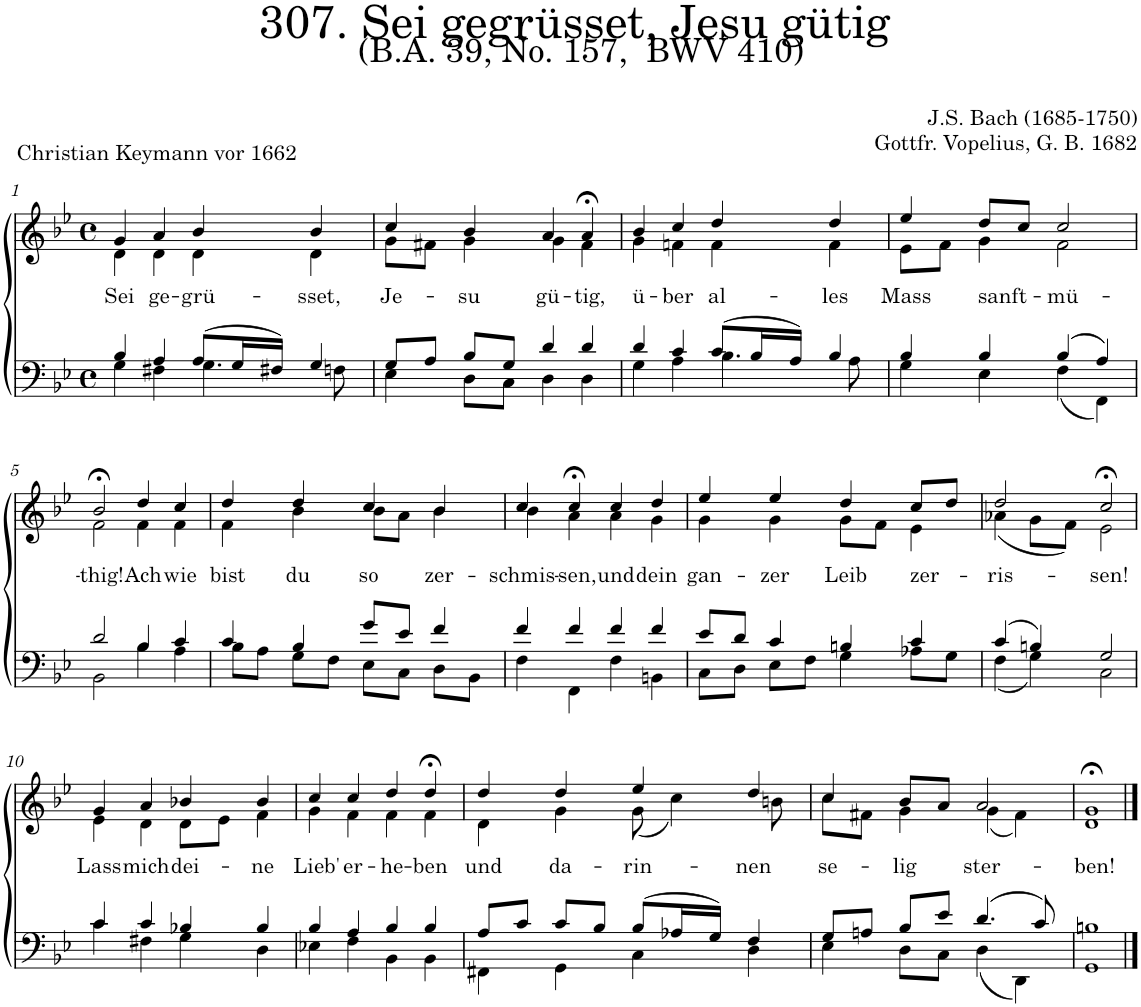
**kern	**kern	**text
*part2	*part1	*part1
*staff2	*staff1	*staff1
*I"Tenor/Bass	*I"Soprano/Alto	*
*clefF4	*clefG2	*
*k[b-e-]	*k[b-e-]	*
*M4/4	*M4/4	*
*met(c)	*met(c)	*
=1	=1	=1
*^	*	*
!	!	!	!LO:LY:b
*	*	*^	*
4B-/	4G\	4g/	4d\	Sei
!	!	!	!	!LO:LY:b
4A/	4F#X\	4a/	4d\	ge-
!	!	!	!	!LO:LY:b
(8A/L	4.G\	4b-/	4d\	-grü-
16G/L	.	.	.	.
16F#X/JJ)	.	.	.	.
!	!	!	!	!LO:LY:b
4G/	.	4b-/	4d\	-sset,
.	8Fn\	.	.	.
=2	=2	=2	=2	=2
!	!	!	!	!LO:LY:b
8G/L	4E-\	4cc/	8g\L	Je-
8A/J	.	.	8f#X\J	.
!	!	!	!	!LO:LY:b
8B-/L	8D\L	4b-/	4g\	-su
8G/J	8C\J	.	.	.
!	!	!	!	!LO:LY:b
4d/	4D\	4a/	4g\	gü-
!	!	!	!	!LO:LY:b
4d/	4D\	4a;<,/	4f#\	-tig,
=3	=3	=3	=3	=3
!	!	!	!	!LO:LY:b
4d/	4G\	4b-/	4g\	ü-
!	!	!	!	!LO:LY:b
4c/	4A\	4cc/	4fn\	-ber
!	!	!	!	!LO:LY:b
(8c/L	4.B-\	4dd/	4f\	al-
16B-/L	.	.	.	.
16A/JJ)	.	.	.	.
!	!	!	!	!LO:LY:b
4B-/	.	4dd/	4f\	-les
.	8A\	.	.	.
=4	=4	=4	=4	=4
!	!	!	!	!LO:LY:b
4B-/	4G\	4ee-/	8e-\L	Mass
.	.	.	8f\J	.
!	!	!	!	!LO:LY:b
4B-/	4E-\	8dd/L	4g\	sanft-
.	.	8cc/J	.	.
!	!	!	!	!LO:LY:b
(4B-/	(4F\	2cc/	2f\	-mü-
4A/)	4FF\)	.	.	.
!!LO:LB:g=z	!!
=5	=5	=5	=5	=5
!	!	!	!	!LO:LY:b
2d/	2BB-\	2b-;<,/	2f\	-thig!
!	!	!	!	!LO:LY:b
4B-/	4B-\	4dd/	4f\	Ach
!	!	!	!	!LO:LY:b
4c/	4A\	4cc/	4f\	wie
=6	=6	=6	=6	=6
!	!	!	!	!LO:LY:b
4c/	8B-\L	4dd/	4f\	bist
.	8A\J	.	.	.
!	!	!	!	!LO:LY:b
4B-/	8G\L	4dd/	4b-\	du
.	8F\J	.	.	.
!	!	!	!	!LO:LY:b
8g/L	8E-\L	4cc/	8b-\L	so
8e-/J	8C\J	.	8a\J	.
!	!	!	!	!LO:LY:b
4f/	8D\L	4b-/	4b-\	zer-
.	8BB-\J	.	.	.
=7	=7	=7	=7	=7
!	!	!	!	!LO:LY:b
4f/	4F\	4cc/	4b-\	-schmis-
!	!	!	!	!LO:LY:b
4f/	4FF\	4cc;<,/	4a\	-sen,
!	!	!	!	!LO:LY:b
4f/	4F\	4cc/	4a\	und
!	!	!	!	!LO:LY:b
4f/	4BBn\	4dd/	4g\	dein
=8	=8	=8	=8	=8
!	!	!	!	!LO:LY:b
8e-/L	8C\L	4ee-;</	4g\	gan-
8d/J	8D\J	.	.	.
!	!	!	!	!LO:LY:b
4c/	8E-\L	4ee-/	4g\	-zer
.	8F\J	.	.	.
!	!	!	!	!LO:LY:b
4Bn/	4G\	4dd/	8g\L	Leib
.	.	.	8f\J	.
!	!	!	!	!LO:LY:b
4c/	8A-X\L	8cc/L	4e-\	zer-
.	8G\J	8dd/J	.	.
=9	=9	=9	=9	=9
!	!	!	!	!LO:LY:b
(4c/	(4F\	2dd/	(4a-X\	-ris-
4Bn/)	4G\)	.	8g\L	.
.	.	.	8f\J)	.
!	!	!	!	!LO:LY:b
2G/	2C\	2cc;<,/	2e-\	-sen!
!!LO:LB:g=z	!!
=10	=10	=10	=10	=10
!	!	!	!	!LO:LY:b
4c/	4c\	4g/	4e-\	Lass
!	!	!	!	!LO:LY:b
4c/	4F#X\	4a/	4d\	mich
!	!	!	!	!LO:LY:b
4B-X/	4G\	4b-X/	8d\L	dei-
.	.	.	8e-\J	.
!	!	!	!	!LO:LY:b
4B-/	4D\	4b-/	4f\	-ne
=11	=11	=11	=11	=11
!	!	!	!	!LO:LY:b
4B-/	4E-X\	4cc/	4g\	Lieb'
!	!	!	!	!LO:LY:b
4A/	4F\	4cc/	4f\	er-
!	!	!	!	!LO:LY:b
4B-/	4BB-\	4dd/	4f\	-he-
!	!	!	!	!LO:LY:b
4B-/	4BB-\	4dd;<,/	4f\	-ben
=12	=12	=12	=12	=12
!	!	!	!	!LO:LY:b
8A/L	4FF#X\	4dd/	4d\	und
8c/J	.	.	.	.
!	!	!	!	!LO:LY:b
8c/L	4GG\	4dd/	4g\	da-
8B-/J	.	.	.	.
!	!	!	!	!LO:LY:b
(8B-/L	4C\	4ee-/	(8g\	-rin-
16A-X/L	.	.	4cc\)	.
16G/JJ)	.	.	.	.
!	!	!	!	!LO:LY:b
4F/	4D\	4dd/	.	-nen
.	.	.	8bn\	.
=13	=13	=13	=13	=13
!	!	!	!	!LO:LY:b
8G/L	4E-\	4cc/	8cc\L	se-
8An/J	.	.	8f#X\J	.
!	!	!	!	!LO:LY:b
8B-/L	8D\L	8b-/L	4g\	-lig
8e-/J	8C\J	8a/J	.	.
!	!	!	!	!LO:LY:b
(4.d/	(4D\	2a/	(4g\	ster-
.	4DD\)	.	4f#\)	.
8c/)	.	.	.	.
=14	=14	=14	=14	=14
!	!	!	!	!LO:LY:b
1Bn	1GG	1g;<	1d	-ben!
*v	*v	*	*	*
*	*v	*v	*
==	==	==
*-	*-	*-
